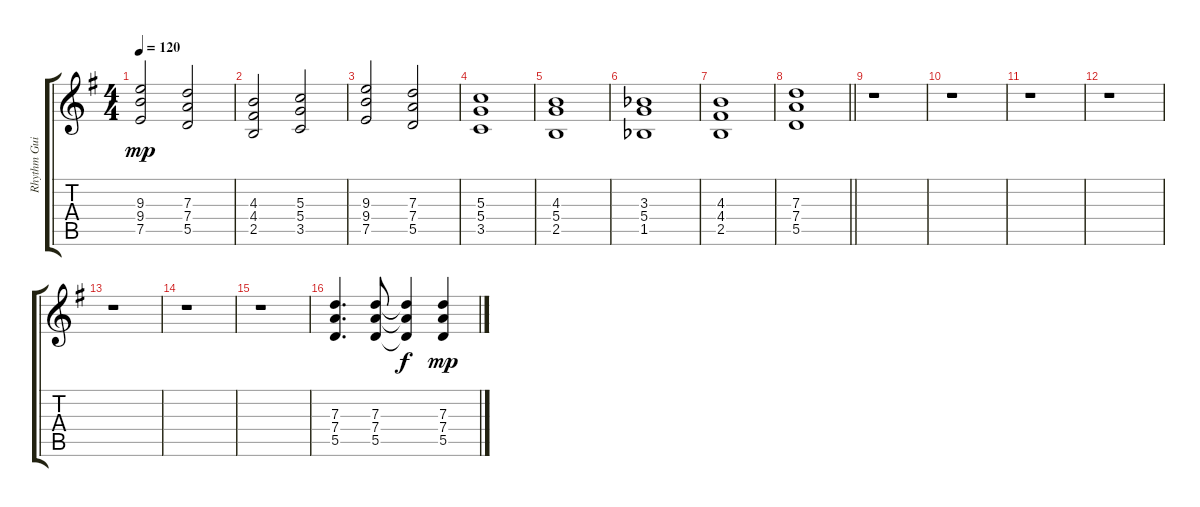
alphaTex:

\track ("Rhythm Guitar B" "Rhythm Gui") {instrument overdrivenguitar}
\staff {score tabs}
\tuning (E4 B3 G3 D3 A2 E2) {hide}
\ts (4 4)
\tempo 120
\clef g2
\ks eminor
(9.3 9.4 7.5).2{dy mp} (7.3 7.4 5.5).2 |
(4.3 4.4 2.5).2 (5.3 5.4 3.5).2 |
(9.3 9.4 7.5).2 (7.3 7.4 5.5).2 |
(5.3 5.4 3.5).1 |
(4.3 5.4 2.5).1 |
(3.3{acc b} 5.4 1.5{acc b}).1 |
(4.3 4.4 2.5).1 |
\barLineRight lightlight
(7.3 7.4 5.5).1 |
\section ("" "")
r.1 |
r.1 |
r.1 |
r.1 |
r.1 |
r.1 |
r.1 |
(7.3 7.4 5.5).4{d} (7.3 7.4 5.5).8 (7.3{t} 7.4{t} 5.5{t}).4{dy f} (7.3 7.4 5.5).4{dy mp}
